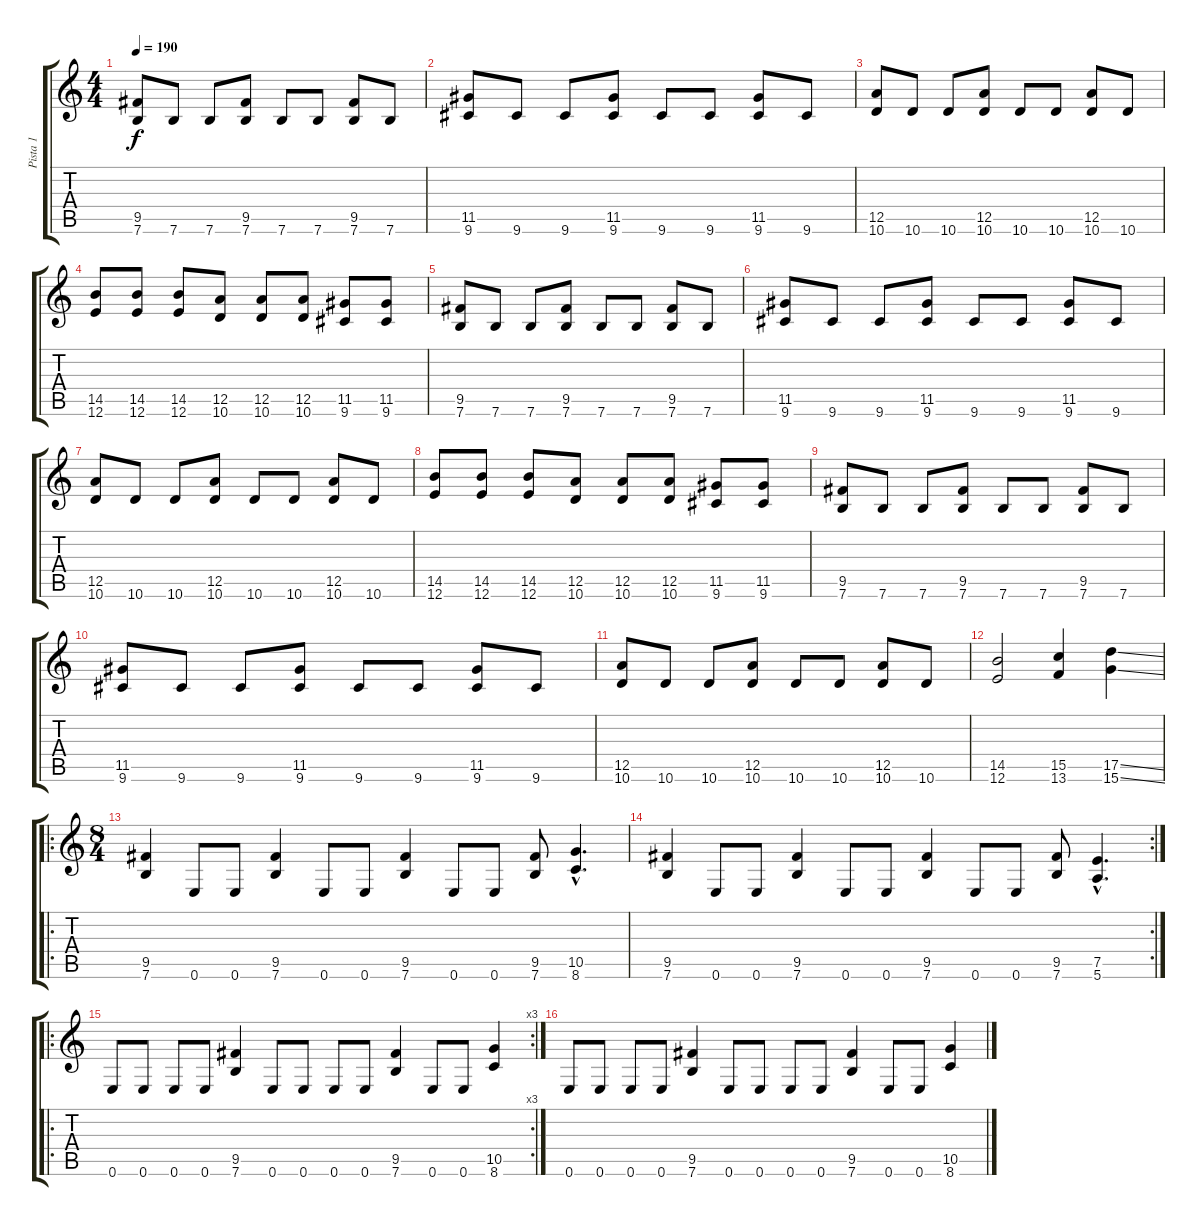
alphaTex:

\track ("Pista 1" "Pista 1") {instrument distortionguitar}
\staff {score tabs}
\tuning (E4 B3 G3 D3 A2 E2) {hide}
\ts (4 4)
\tempo 190
\clef g2
\ks c
(9.5 7.6).8{dy f} 7.6.8 7.6.8 (9.5 7.6).8 7.6.8 7.6.8 (9.5 7.6).8 7.6.8 |
(11.5 9.6).8 9.6.8 9.6.8 (11.5 9.6).8 9.6.8 9.6.8 (11.5 9.6).8 9.6.8 |
(12.5 10.6).8 10.6.8 10.6.8 (12.5 10.6).8 10.6.8 10.6.8 (12.5 10.6).8 10.6.8 |
(14.5 12.6).8 (14.5 12.6).8 (14.5 12.6).8 (12.5 10.6).8 (12.5 10.6).8 (12.5 10.6).8 (11.5 9.6).8 (11.5 9.6).8 |
(9.5 7.6).8 7.6.8 7.6.8 (9.5 7.6).8 7.6.8 7.6.8 (9.5 7.6).8 7.6.8 |
(11.5 9.6).8 9.6.8 9.6.8 (11.5 9.6).8 9.6.8 9.6.8 (11.5 9.6).8 9.6.8 |
(12.5 10.6).8 10.6.8 10.6.8 (12.5 10.6).8 10.6.8 10.6.8 (12.5 10.6).8 10.6.8 |
(14.5 12.6).8 (14.5 12.6).8 (14.5 12.6).8 (12.5 10.6).8 (12.5 10.6).8 (12.5 10.6).8 (11.5 9.6).8 (11.5 9.6).8 |
(9.5 7.6).8 7.6.8 7.6.8 (9.5 7.6).8 7.6.8 7.6.8 (9.5 7.6).8 7.6.8 |
(11.5 9.6).8 9.6.8 9.6.8 (11.5 9.6).8 9.6.8 9.6.8 (11.5 9.6).8 9.6.8 |
(12.5 10.6).8 10.6.8 10.6.8 (12.5 10.6).8 10.6.8 10.6.8 (12.5 10.6).8 10.6.8 |
(14.5 12.6).2 (15.5 13.6).4 (17.5{ss} 15.6{ss}).4 |
\ro
\ts (8 4)
(9.5 7.6).4 0.6.8 0.6.8 (9.5 7.6).4 0.6.8 0.6.8 (9.5 7.6).4 0.6.8 0.6.8 (9.5 7.6).8 (10.5{hac} 8.6{hac}).4{d} |
\rc 2
(9.5 7.6).4 0.6.8 0.6.8 (9.5 7.6).4 0.6.8 0.6.8 (9.5 7.6).4 0.6.8 0.6.8 (9.5 7.6).8 (7.5{hac} 5.6{hac}).4{d} |
\ro
\rc 3
0.6.8 0.6.8 0.6.8 0.6.8 (9.5 7.6).4 0.6.8 0.6.8 0.6.8 0.6.8 (9.5 7.6).4 0.6.8 0.6.8 (10.5 8.6).4 |
0.6.8 0.6.8 0.6.8 0.6.8 (9.5 7.6).4 0.6.8 0.6.8 0.6.8 0.6.8 (9.5 7.6).4 0.6.8 0.6.8 (10.5 8.6).4
